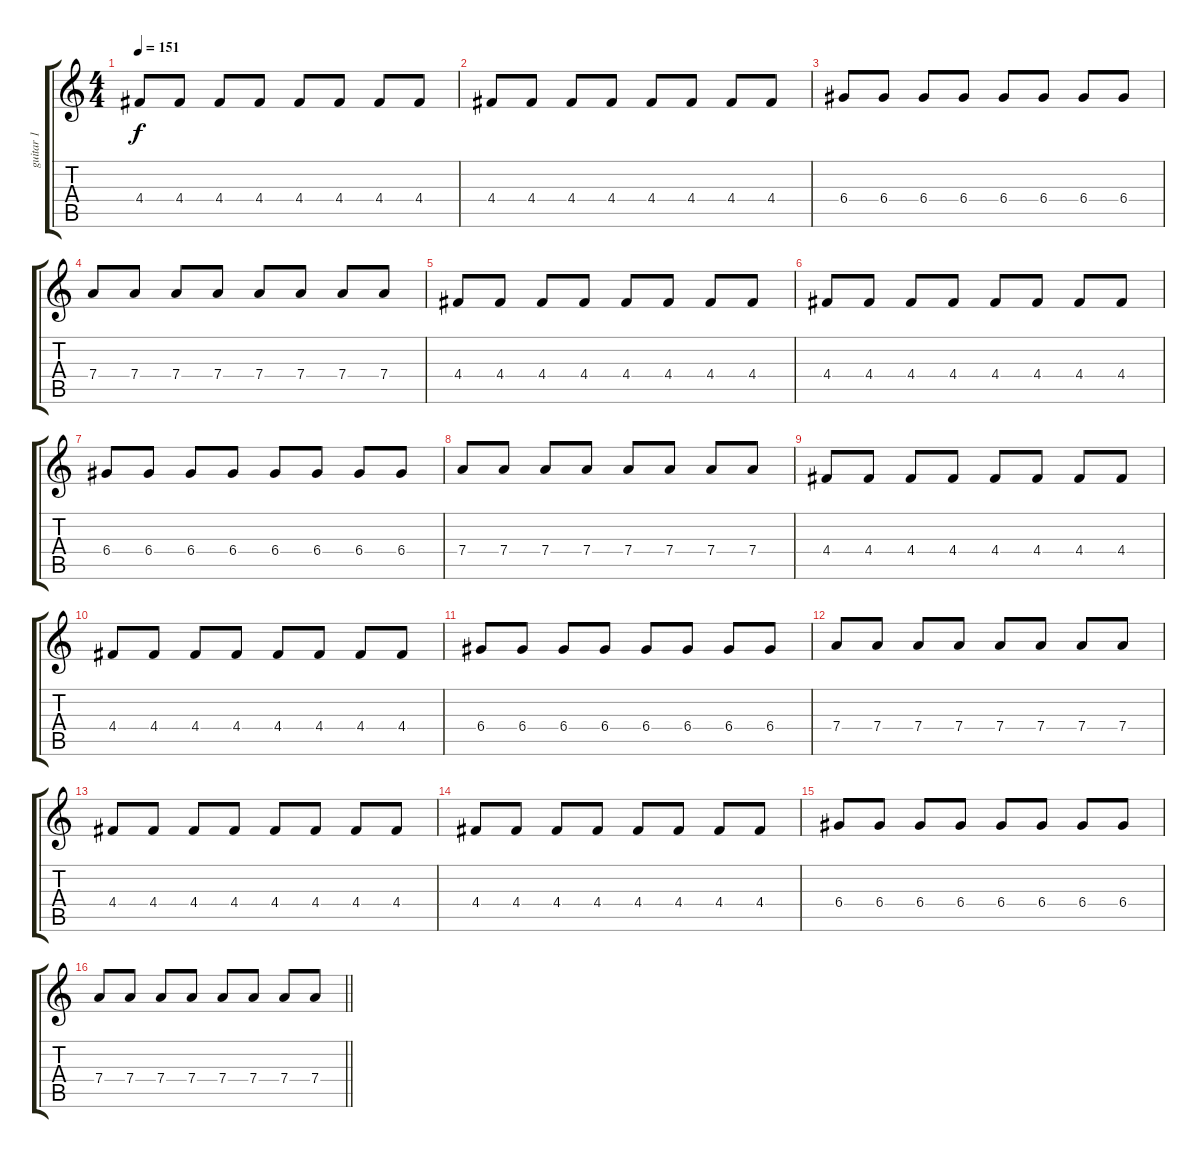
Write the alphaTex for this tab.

\track ("guitar 1" "guitar 1") {instrument electricguitarclean}
\staff {score tabs}
\tuning (E4 B3 G3 D3 A2 E2) {hide}
\ts (4 4)
\tempo 151
\clef g2
\ks c
4.4.8{dy f} 4.4.8 4.4.8 4.4.8 4.4.8 4.4.8 4.4.8 4.4.8 |
4.4.8 4.4.8 4.4.8 4.4.8 4.4.8 4.4.8 4.4.8 4.4.8 |
6.4.8 6.4.8 6.4.8 6.4.8 6.4.8 6.4.8 6.4.8 6.4.8 |
7.4.8 7.4.8 7.4.8 7.4.8 7.4.8 7.4.8 7.4.8 7.4.8 |
4.4.8 4.4.8 4.4.8 4.4.8 4.4.8 4.4.8 4.4.8 4.4.8 |
4.4.8 4.4.8 4.4.8 4.4.8 4.4.8 4.4.8 4.4.8 4.4.8 |
6.4.8 6.4.8 6.4.8 6.4.8 6.4.8 6.4.8 6.4.8 6.4.8 |
7.4.8 7.4.8 7.4.8 7.4.8 7.4.8 7.4.8 7.4.8 7.4.8 |
4.4.8 4.4.8 4.4.8 4.4.8 4.4.8 4.4.8 4.4.8 4.4.8 |
4.4.8 4.4.8 4.4.8 4.4.8 4.4.8 4.4.8 4.4.8 4.4.8 |
6.4.8 6.4.8 6.4.8 6.4.8 6.4.8 6.4.8 6.4.8 6.4.8 |
7.4.8 7.4.8 7.4.8 7.4.8 7.4.8 7.4.8 7.4.8 7.4.8 |
4.4.8 4.4.8 4.4.8 4.4.8 4.4.8 4.4.8 4.4.8 4.4.8 |
4.4.8 4.4.8 4.4.8 4.4.8 4.4.8 4.4.8 4.4.8 4.4.8 |
6.4.8 6.4.8 6.4.8 6.4.8 6.4.8 6.4.8 6.4.8 6.4.8 |
\barLineRight lightlight
7.4.8 7.4.8 7.4.8 7.4.8 7.4.8 7.4.8 7.4.8 7.4.8
